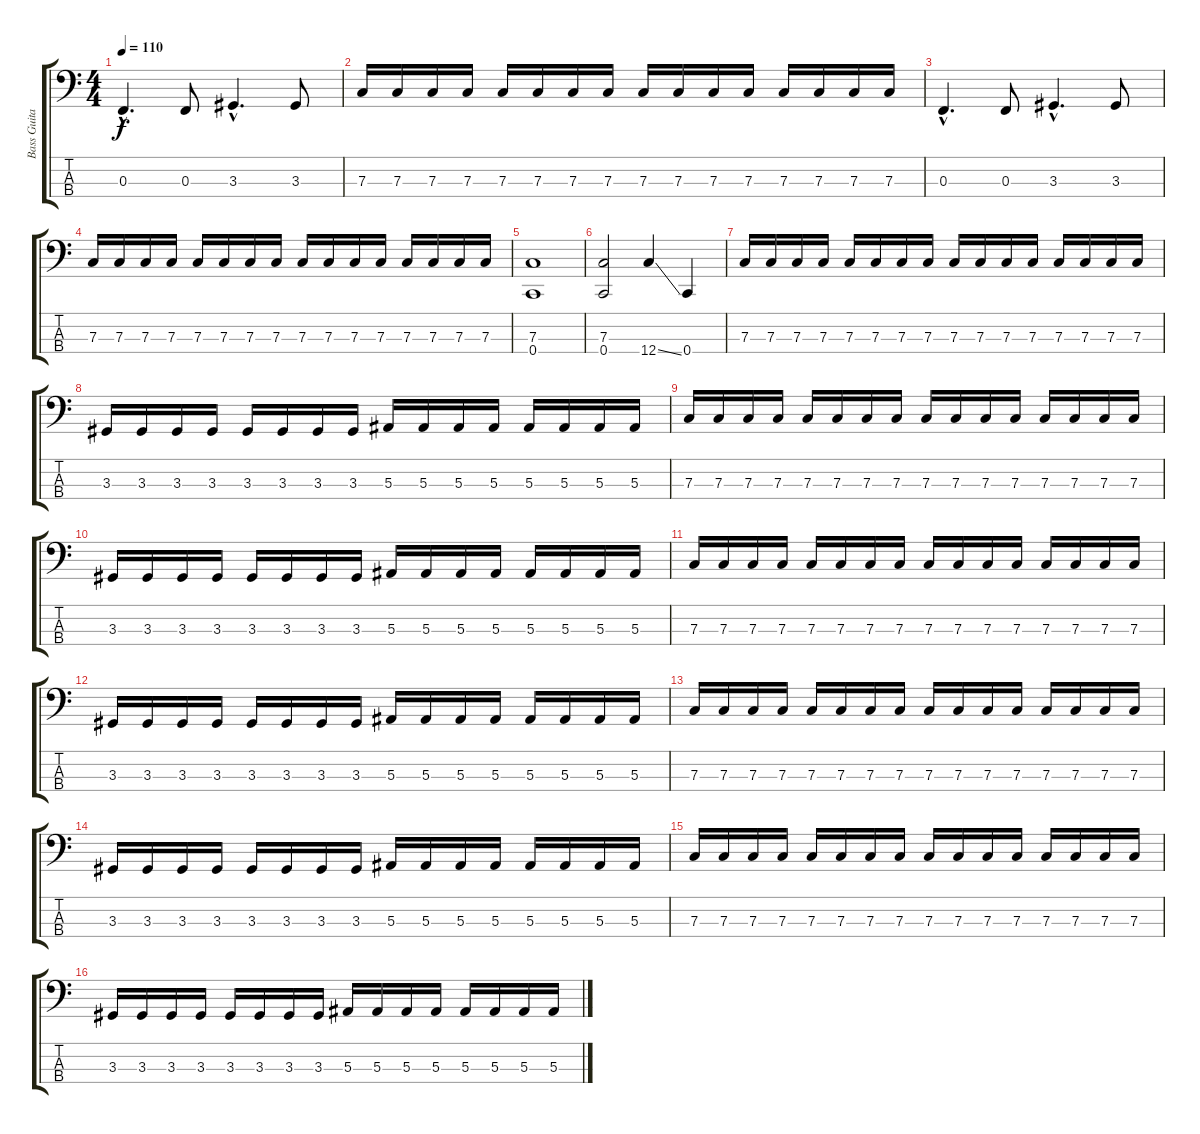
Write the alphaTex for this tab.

\track ("Bass Guitar" "Bass Guita") {instrument electricbasspick}
\staff {score tabs}
\tuning (Eb2 Bb1 F1 C1) {hide}
\ts (4 4)
\tempo 110
\clef f4
\ks c
0.3{hac}.4{d dy f} 0.3.8 3.3{hac}.4{d} 3.3.8 |
7.3.16 7.3.16 7.3.16 7.3.16 7.3.16 7.3.16 7.3.16 7.3.16 7.3.16 7.3.16 7.3.16 7.3.16 7.3.16 7.3.16 7.3.16 7.3.16 |
0.3{hac}.4{d} 0.3.8 3.3{hac}.4{d} 3.3.8 |
7.3.16 7.3.16 7.3.16 7.3.16 7.3.16 7.3.16 7.3.16 7.3.16 7.3.16 7.3.16 7.3.16 7.3.16 7.3.16 7.3.16 7.3.16 7.3.16 |
(7.3 0.4).1 |
(7.3 0.4).2 12.4{ss}.4 0.4.4 |
7.3.16 7.3.16 7.3.16 7.3.16 7.3.16 7.3.16 7.3.16 7.3.16 7.3.16 7.3.16 7.3.16 7.3.16 7.3.16 7.3.16 7.3.16 7.3.16 |
3.3.16 3.3.16 3.3.16 3.3.16 3.3.16 3.3.16 3.3.16 3.3.16 5.3.16 5.3.16 5.3.16 5.3.16 5.3.16 5.3.16 5.3.16 5.3.16 |
7.3.16 7.3.16 7.3.16 7.3.16 7.3.16 7.3.16 7.3.16 7.3.16 7.3.16 7.3.16 7.3.16 7.3.16 7.3.16 7.3.16 7.3.16 7.3.16 |
3.3.16 3.3.16 3.3.16 3.3.16 3.3.16 3.3.16 3.3.16 3.3.16 5.3.16 5.3.16 5.3.16 5.3.16 5.3.16 5.3.16 5.3.16 5.3.16 |
7.3.16 7.3.16 7.3.16 7.3.16 7.3.16 7.3.16 7.3.16 7.3.16 7.3.16 7.3.16 7.3.16 7.3.16 7.3.16 7.3.16 7.3.16 7.3.16 |
3.3.16 3.3.16 3.3.16 3.3.16 3.3.16 3.3.16 3.3.16 3.3.16 5.3.16 5.3.16 5.3.16 5.3.16 5.3.16 5.3.16 5.3.16 5.3.16 |
7.3.16 7.3.16 7.3.16 7.3.16 7.3.16 7.3.16 7.3.16 7.3.16 7.3.16 7.3.16 7.3.16 7.3.16 7.3.16 7.3.16 7.3.16 7.3.16 |
3.3.16 3.3.16 3.3.16 3.3.16 3.3.16 3.3.16 3.3.16 3.3.16 5.3.16 5.3.16 5.3.16 5.3.16 5.3.16 5.3.16 5.3.16 5.3.16 |
7.3.16 7.3.16 7.3.16 7.3.16 7.3.16 7.3.16 7.3.16 7.3.16 7.3.16 7.3.16 7.3.16 7.3.16 7.3.16 7.3.16 7.3.16 7.3.16 |
3.3.16 3.3.16 3.3.16 3.3.16 3.3.16 3.3.16 3.3.16 3.3.16 5.3.16 5.3.16 5.3.16 5.3.16 5.3.16 5.3.16 5.3.16 5.3.16
